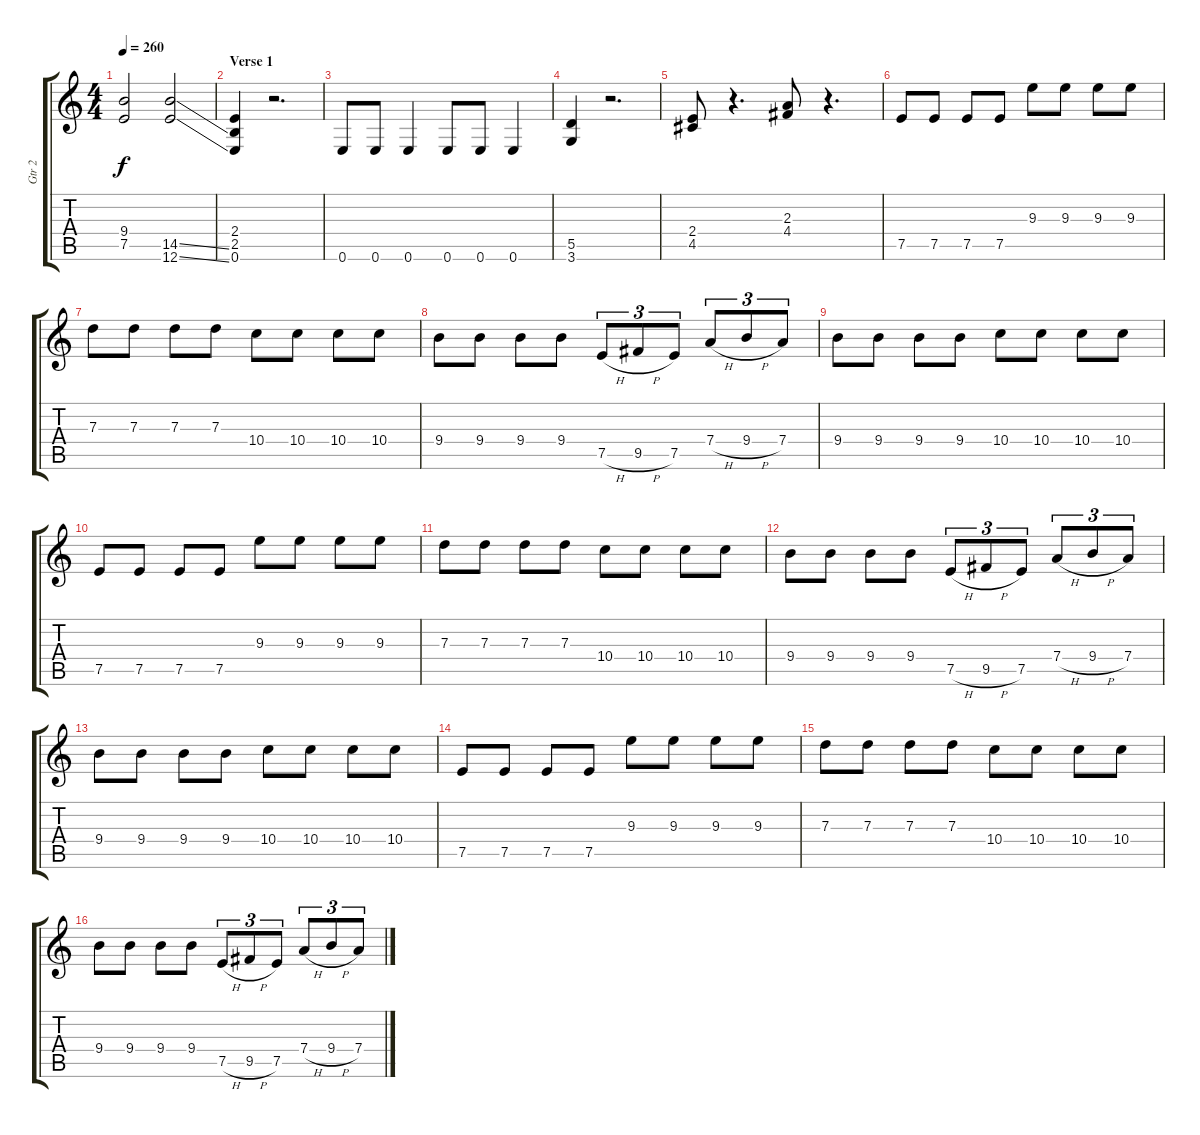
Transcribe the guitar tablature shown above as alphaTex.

\track ("Gtr 2" "Gtr 2") {instrument distortionguitar}
\staff {score tabs}
\tuning (E4 B3 G3 D3 A2 E2) {hide}
\ts (4 4)
\tempo 260
\clef g2
\ks c
(9.4{t} 7.5{t}).2{dy f} (14.5{ss} 12.6{ss}).2 |
\section ("" "Verse 1")
(2.4 2.5 0.6).4 r.2{d} |
0.6.8 0.6.8 0.6.4 0.6.8 0.6.8 0.6.4 |
(5.5 3.6).4 r.2{d} |
(2.4 4.5).8 r.4{d} (2.3 4.4).8 r.4{d} |
7.5.8 7.5.8 7.5.8 7.5.8 9.3.8 9.3.8 9.3.8 9.3.8 |
7.3.8 7.3.8 7.3.8 7.3.8 10.4.8 10.4.8 10.4.8 10.4.8 |
9.4.8 9.4.8 9.4.8 9.4.8 7.5{h}.8{tu (3 2)} 9.5{h}.8{tu (3 2)} 7.5.8{tu (3 2)} 7.4{h}.8{tu (3 2)} 9.4{h}.8{tu (3 2)} 7.4.8{tu (3 2)} |
9.4.8 9.4.8 9.4.8 9.4.8 10.4.8 10.4.8 10.4.8 10.4.8 |
7.5.8 7.5.8 7.5.8 7.5.8 9.3.8 9.3.8 9.3.8 9.3.8 |
7.3.8 7.3.8 7.3.8 7.3.8 10.4.8 10.4.8 10.4.8 10.4.8 |
9.4.8 9.4.8 9.4.8 9.4.8 7.5{h}.8{tu (3 2)} 9.5{h}.8{tu (3 2)} 7.5.8{tu (3 2)} 7.4{h}.8{tu (3 2)} 9.4{h}.8{tu (3 2)} 7.4.8{tu (3 2)} |
9.4.8 9.4.8 9.4.8 9.4.8 10.4.8 10.4.8 10.4.8 10.4.8 |
7.5.8 7.5.8 7.5.8 7.5.8 9.3.8 9.3.8 9.3.8 9.3.8 |
7.3.8 7.3.8 7.3.8 7.3.8 10.4.8 10.4.8 10.4.8 10.4.8 |
9.4.8 9.4.8 9.4.8 9.4.8 7.5{h}.8{tu (3 2)} 9.5{h}.8{tu (3 2)} 7.5.8{tu (3 2)} 7.4{h}.8{tu (3 2)} 9.4{h}.8{tu (3 2)} 7.4.8{tu (3 2)}
